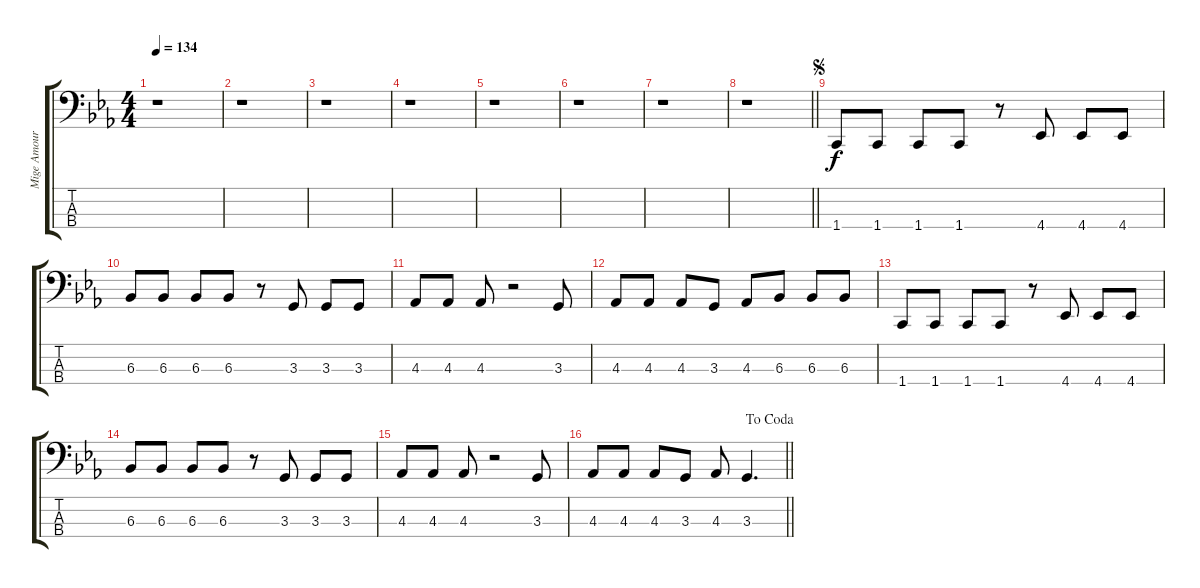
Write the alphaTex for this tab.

\track ("Mige Amour" "Mige Amour") {instrument electricbassfinger}
\staff {score tabs}
\tuning (D2 A1 E1 B0) {hide}
\ts (4 4)
\tempo 134
\clef f4
\ks eb
r.1{dy f instrument electricbassfinger} |
r.1 |
r.1 |
r.1 |
r.1 |
r.1 |
r.1 |
\barLineRight lightlight
r.1 |
\jump segno
1.4.8 1.4.8 1.4.8 1.4.8 r.8 4.4.8 4.4.8 4.4.8 |
6.3.8 6.3.8 6.3.8 6.3.8 r.8 3.3.8 3.3.8 3.3.8 |
4.3.8 4.3.8 4.3.8 r.2 3.3.8 |
4.3.8 4.3.8 4.3.8 3.3.8 4.3.8 6.3.8 6.3.8 6.3.8 |
1.4.8 1.4.8 1.4.8 1.4.8 r.8 4.4.8 4.4.8 4.4.8 |
6.3.8 6.3.8 6.3.8 6.3.8 r.8 3.3.8 3.3.8 3.3.8 |
4.3.8 4.3.8 4.3.8 r.2 3.3.8 |
\jump dacoda
\barLineRight lightlight
4.3.8 4.3.8 4.3.8 3.3.8 4.3.8 3.3.4{d}
